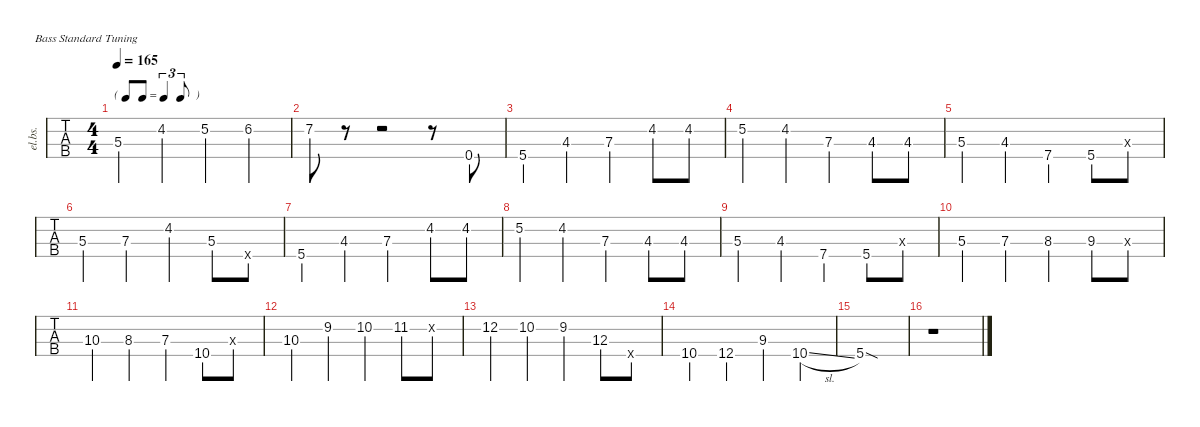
\defaultSystemsLayout 4
\hideDynamics
\bracketExtendMode nobrackets
\track ("Electric Bass" "el.bs.") {instrument electricbassfinger}
\staff {tabs}
\tuning (G2 D2 A1 E1)
\ts (4 4)
\tf triplet8th
\tempo 165
\clef f4
\ks c
5.3.4{dy mf} 4.2{acc #}.4 5.2.4 6.2{acc #}.4 |
7.2.8 r.8 r.2 r.8 0.4.8 |
5.4.4 4.3{acc #}.4 7.3.4 4.2{acc #}.8 4.2{acc #}.8 |
5.2.4 4.2{acc #}.4 7.3.4 4.3{acc #}.8 4.3{acc #}.8 |
5.3.4 4.3{acc #}.4 7.4.4 5.4.8 0.3{x}.8 |
5.3.4 7.3.4 4.2{acc #}.4 5.3.8 0.4{x}.8 |
5.4.4 4.3{acc #}.4 7.3.4 4.2{acc #}.8 4.2{acc #}.8 |
5.2.4 4.2{acc #}.4 7.3.4 4.3{acc #}.8 4.3{acc #}.8 |
5.3.4 4.3{acc #}.4 7.4.4 5.4.8 0.3{x}.8 |
5.3.4 7.3.4 8.3.4 9.3{acc #}.8 0.3{x}.8 |
10.3.4 8.3.4 7.3.4 10.4.8 0.3{x}.8 |
10.3.4 9.2.4 10.2.4 11.2{acc #}.8 0.2{x}.8 |
12.2.4 10.2.4 9.2.4 12.3.8 0.4{x}.8 |
10.4.4 12.4.4 9.3{acc #}.4 10.4{sl}.4 |
5.4{sod}.1 |
r.1
